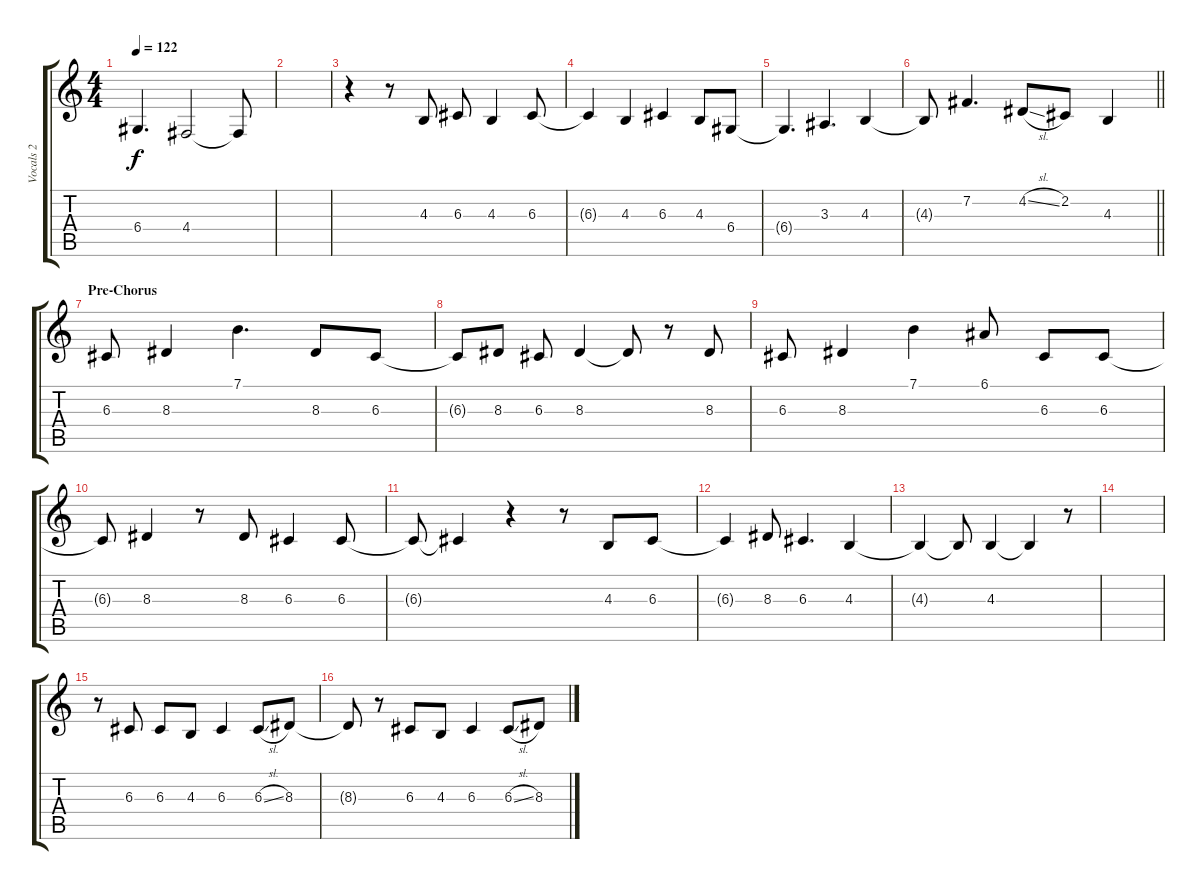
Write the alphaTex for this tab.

\track ("Vocals 2" "Vocals 2") {instrument altosax}
\staff {score tabs}
\tuning (E4 B3 G3 D3 A2 E2) {hide}
\ts (4 4)
\tempo 122
\clef g2
\ks c
6.4{t}.4{d dy f} 4.4.2 4.4{t}.8 |
|
r.4 r.8 4.3.8 6.3.8 4.3.4 6.3.8 |
6.3{t}.4 4.3.4 6.3.4 4.3.8 6.4.8 |
6.4{t}.4{d} 3.3.4{d} 4.3.4 |
\barLineRight lightlight
4.3{t}.8 7.2.4{d} 4.2{sl}.8 2.2.8 4.3.4 |
\section ("" "Pre-Chorus")
6.3.8 8.3.4 7.1.4{d} 8.3.8 6.3.8 |
6.3{t}.8 8.3.8 6.3.8 8.3.4 8.3{t}.8 r.8 8.3.8 |
6.3.8 8.3.4 7.1.4 6.1.8 6.3.8 6.3.8 |
6.3{t}.8 8.3.4 r.8 8.3.8 6.3.4 6.3.8 |
6.3{t}.8 6.3{t}.4 r.4 r.8 4.3.8 6.3.8 |
6.3{t}.4 8.3.8 6.3.4{d} 4.3.4 |
4.3{t}.4 4.3{t}.8 4.3.4 4.3{t}.4 r.8 |
|
r.8 6.3.8 6.3.8 4.3.8 6.3.4 6.3{sl}.8 8.3.8 |
8.3{t}.8 r.8 6.3.8 4.3.8 6.3.4 6.3{sl}.8 8.3{sl}.8
